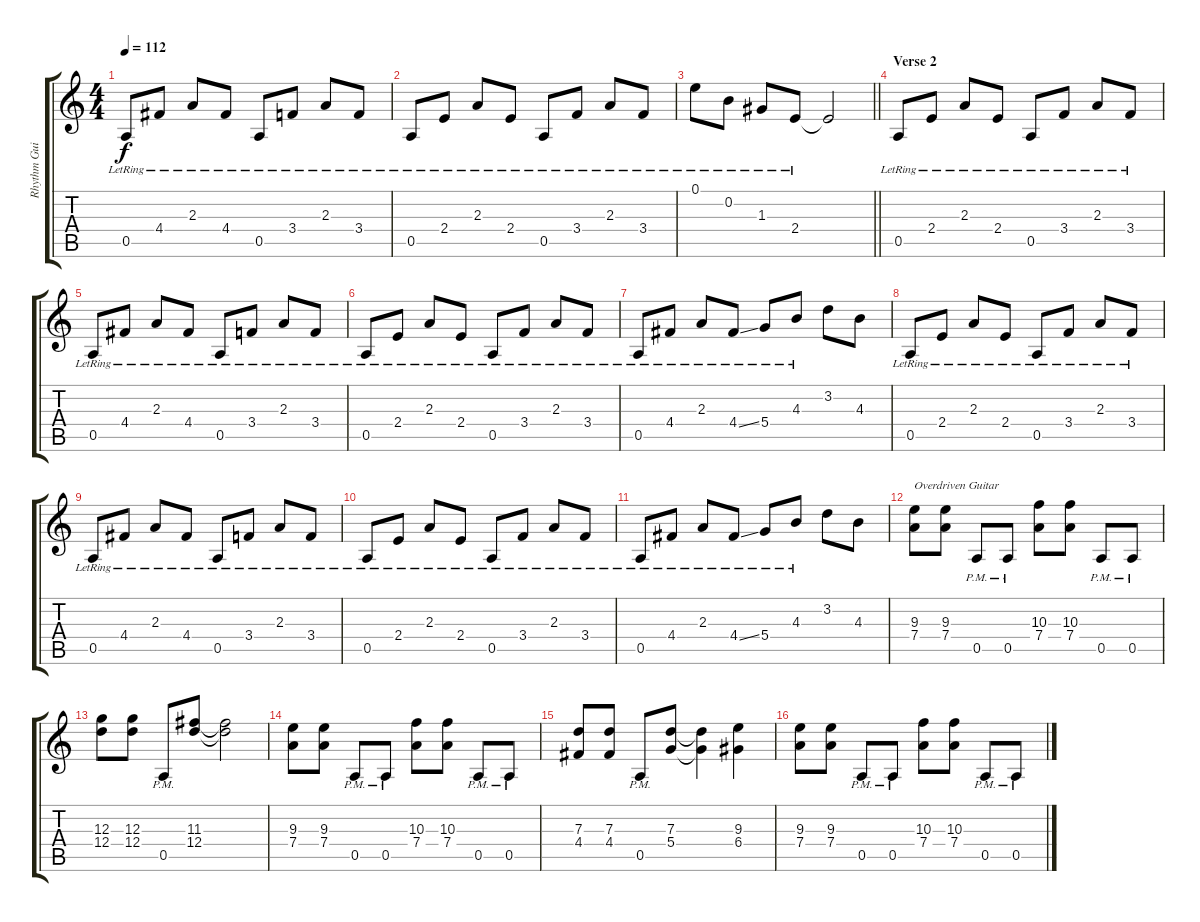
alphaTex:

\track ("Rhythm Guitar" "Rhythm Gui") {instrument overdrivenguitar}
\staff {score tabs}
\tuning (E4 B3 G3 D3 A2 E2) {hide}
\ts (4 4)
\tempo 112
\clef g2
\ks c
0.5{lr}.8{dy f} 4.4{lr}.8 2.3{lr}.8 4.4{lr}.8 0.5{lr}.8 3.4{lr}.8 2.3{lr}.8 3.4{lr}.8 |
0.5{lr}.8 2.4{lr}.8 2.3{lr}.8 2.4{lr}.8 0.5{lr}.8 3.4{lr}.8 2.3{lr}.8 3.4{lr}.8 |
\barLineRight lightlight
0.1{lr}.8 0.2{lr}.8 1.3{lr}.8 2.4{lr}.8 2.4{t}.2 |
\section ("" "Verse 2")
0.5{lr}.8 2.4{lr}.8 2.3{lr}.8 2.4{lr}.8 0.5{lr}.8 3.4{lr}.8 2.3{lr}.8 3.4{lr}.8 |
0.5{lr}.8 4.4{lr}.8 2.3{lr}.8 4.4{lr}.8 0.5{lr}.8 3.4{lr}.8 2.3{lr}.8 3.4{lr}.8 |
0.5{lr}.8 2.4{lr}.8 2.3{lr}.8 2.4{lr}.8 0.5{lr}.8 3.4{lr}.8 2.3{lr}.8 3.4{lr}.8 |
0.5{lr}.8 4.4{lr}.8 2.3{lr}.8 4.4{ss lr}.8 5.4{lr}.8 4.3{lr}.8 3.2.8 4.3.8 |
0.5{lr}.8 2.4{lr}.8 2.3{lr}.8 2.4{lr}.8 0.5{lr}.8 3.4{lr}.8 2.3{lr}.8 3.4{lr}.8 |
0.5{lr}.8 4.4{lr}.8 2.3{lr}.8 4.4{lr}.8 0.5{lr}.8 3.4{lr}.8 2.3{lr}.8 3.4{lr}.8 |
0.5{lr}.8 2.4{lr}.8 2.3{lr}.8 2.4{lr}.8 0.5{lr}.8 3.4{lr}.8 2.3{lr}.8 3.4{lr}.8 |
0.5{lr}.8 4.4{lr}.8 2.3{lr}.8 4.4{ss lr}.8 5.4{lr}.8 4.3{lr}.8 3.2.8 4.3.8 |
(9.3 7.4).8{txt "Overdriven Guitar" instrument overdrivenguitar} (9.3 7.4).8 0.5{pm}.8 0.5{pm}.8 (10.3 7.4).8 (10.3 7.4).8 0.5{pm}.8 0.5{pm}.8 |
(12.3 12.4).8 (12.3 12.4).8 0.5{pm}.8 (11.3 12.4).8 (11.3{t} 12.4{t}).2 |
(9.3 7.4).8 (9.3 7.4).8 0.5{pm}.8 0.5{pm}.8 (10.3 7.4).8 (10.3 7.4).8 0.5{pm}.8 0.5{pm}.8 |
(7.3 4.4).8 (7.3 4.4).8 0.5{pm}.8 (7.3 5.4).8 (7.3{t} 5.4{t}).4 (9.3 6.4).4 |
(9.3 7.4).8 (9.3 7.4).8 0.5{pm}.8 0.5{pm}.8 (10.3 7.4).8 (10.3 7.4).8 0.5{pm}.8 0.5{pm}.8
